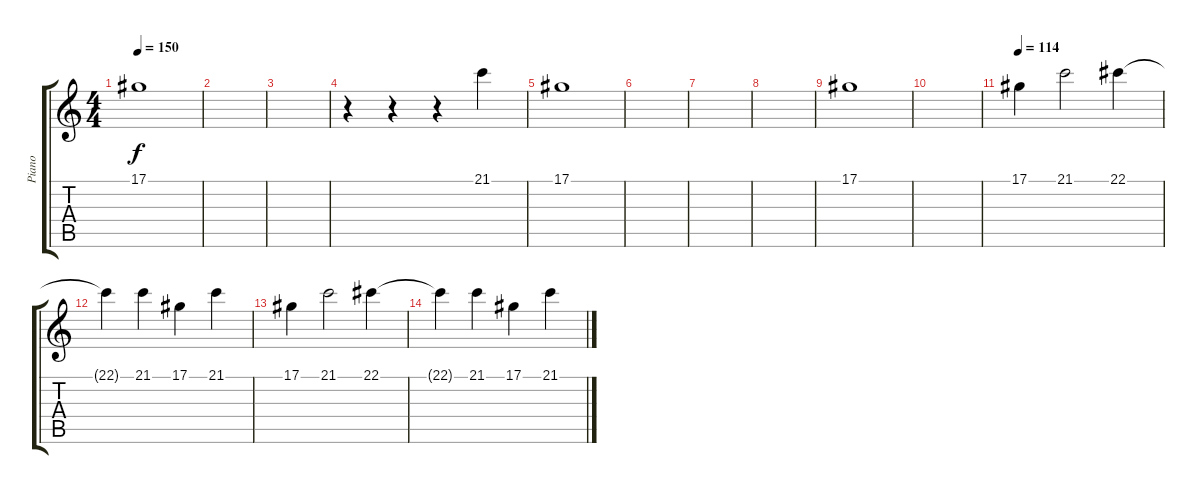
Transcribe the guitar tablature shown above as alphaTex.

\track ("Piano" "Piano") {instrument brightacousticpiano}
\staff {score tabs}
\tuning (Eb4 Bb3 Gb3 Db3 Ab2 Eb2) {hide}
\ts (4 4)
\tempo 150
\clef g2
\ks c
17.1.1{dy f} |
|
|
r.4 r.4 r.4 21.1.4 |
17.1.1 |
|
|
|
17.1.1 |
|
\tempo 114
17.1.4 21.1.2 22.1.4 |
22.1{t}.4 21.1.4 17.1.4 21.1.4 |
17.1.4 21.1.2 22.1.4 |
22.1{t}.4 21.1.4 17.1.4 21.1.4
